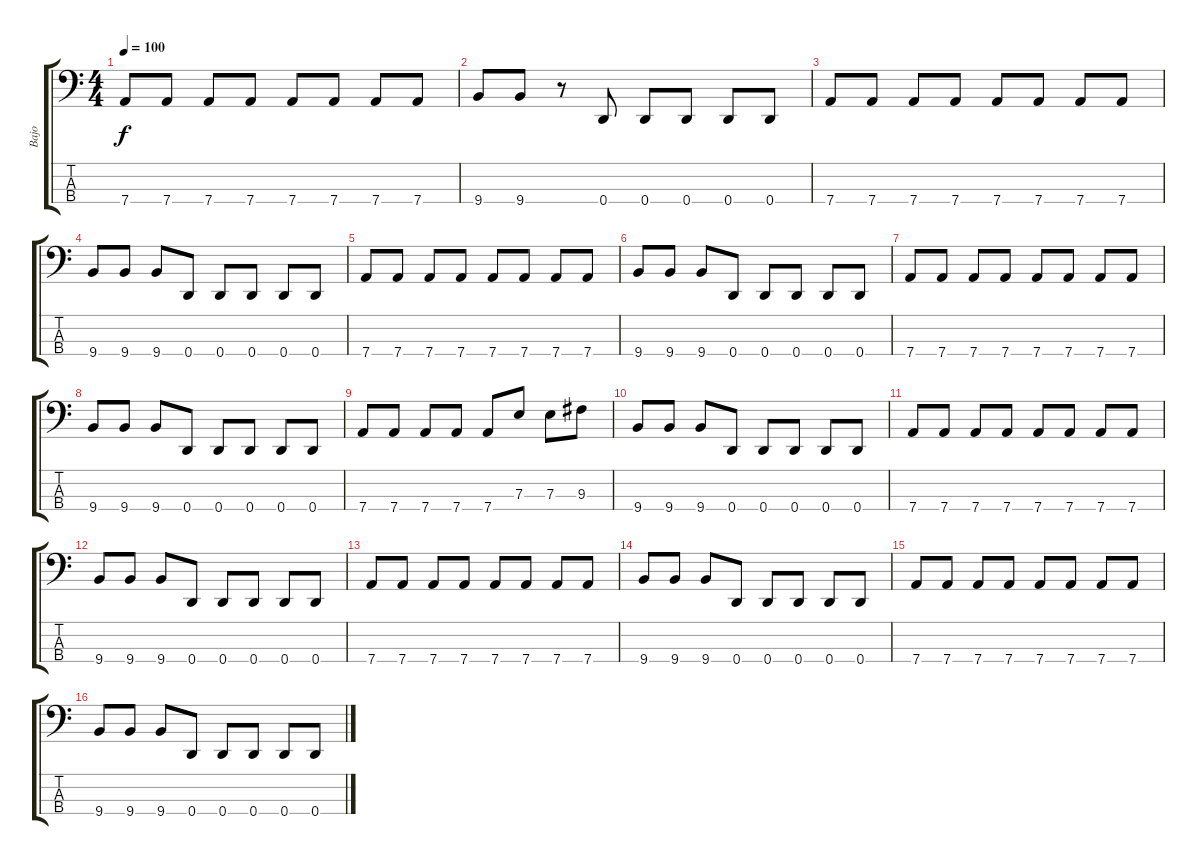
\track ("Bajo" "Bajo") {instrument electricbasspick}
\staff {score tabs}
\tuning (G2 D2 A1 D1) {hide}
\ts (4 4)
\tempo 100
\clef f4
\ks c
7.4.8{dy f} 7.4.8 7.4.8 7.4.8 7.4.8 7.4.8 7.4.8 7.4.8 |
9.4.8 9.4.8 r.8 0.4.8 0.4.8 0.4.8 0.4.8 0.4.8 |
7.4.8 7.4.8 7.4.8 7.4.8 7.4.8 7.4.8 7.4.8 7.4.8 |
9.4.8 9.4.8 9.4.8 0.4.8 0.4.8 0.4.8 0.4.8 0.4.8 |
7.4.8 7.4.8 7.4.8 7.4.8 7.4.8 7.4.8 7.4.8 7.4.8 |
9.4.8 9.4.8 9.4.8 0.4.8 0.4.8 0.4.8 0.4.8 0.4.8 |
7.4.8 7.4.8 7.4.8 7.4.8 7.4.8 7.4.8 7.4.8 7.4.8 |
9.4.8 9.4.8 9.4.8 0.4.8 0.4.8 0.4.8 0.4.8 0.4.8 |
7.4.8 7.4.8 7.4.8 7.4.8 7.4.8 7.3.8 7.3.8 9.3.8 |
9.4.8 9.4.8 9.4.8 0.4.8 0.4.8 0.4.8 0.4.8 0.4.8 |
7.4.8 7.4.8 7.4.8 7.4.8 7.4.8 7.4.8 7.4.8 7.4.8 |
9.4.8 9.4.8 9.4.8 0.4.8 0.4.8 0.4.8 0.4.8 0.4.8 |
7.4.8 7.4.8 7.4.8 7.4.8 7.4.8 7.4.8 7.4.8 7.4.8 |
9.4.8 9.4.8 9.4.8 0.4.8 0.4.8 0.4.8 0.4.8 0.4.8 |
7.4.8 7.4.8 7.4.8 7.4.8 7.4.8 7.4.8 7.4.8 7.4.8 |
9.4.8 9.4.8 9.4.8 0.4.8 0.4.8 0.4.8 0.4.8 0.4.8
